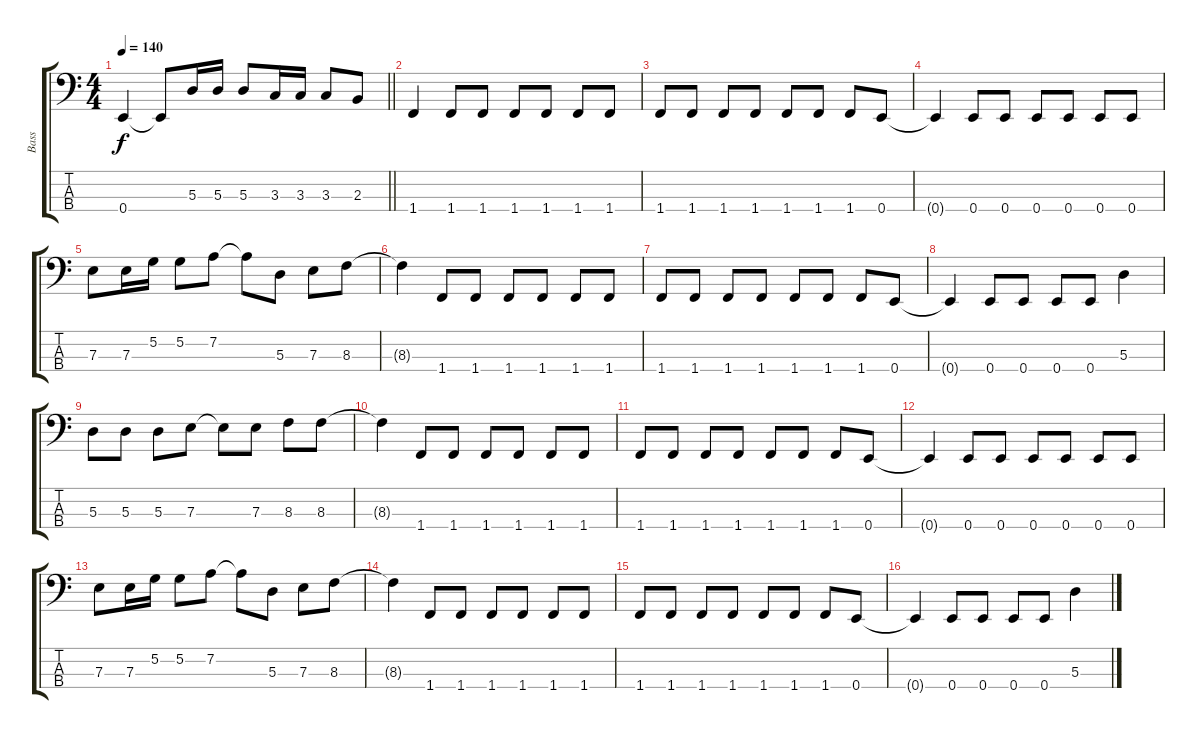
\track ("Bass" "Bass") {instrument electricbassfinger}
\staff {score tabs}
\tuning (G2 D2 A1 E1) {hide}
\ts (4 4)
\tempo 140
\clef f4
\barLineRight lightlight
\ks c
0.4.4{dy f} 0.4{t}.8 5.3.16 5.3.16 5.3.8 3.3.16 3.3.16 3.3.8 2.3.8 |
1.4.4 1.4.8 1.4.8 1.4.8 1.4.8 1.4.8 1.4.8 |
1.4.8 1.4.8 1.4.8 1.4.8 1.4.8 1.4.8 1.4.8 0.4.8 |
0.4{t}.4 0.4.8 0.4.8 0.4.8 0.4.8 0.4.8 0.4.8 |
7.3.8 7.3.16 5.2.16 5.2.8 7.2.8 7.2{t}.8 5.3.8 7.3.8 8.3.8 |
8.3{t}.4 1.4.8 1.4.8 1.4.8 1.4.8 1.4.8 1.4.8 |
1.4.8 1.4.8 1.4.8 1.4.8 1.4.8 1.4.8 1.4.8 0.4.8 |
0.4{t}.4 0.4.8 0.4.8 0.4.8 0.4.8 5.3.4 |
5.3.8 5.3.8 5.3.8 7.3.8 7.3{t}.8 7.3.8 8.3.8 8.3.8 |
8.3{t}.4 1.4.8 1.4.8 1.4.8 1.4.8 1.4.8 1.4.8 |
1.4.8 1.4.8 1.4.8 1.4.8 1.4.8 1.4.8 1.4.8 0.4.8 |
0.4{t}.4 0.4.8 0.4.8 0.4.8 0.4.8 0.4.8 0.4.8 |
7.3.8 7.3.16 5.2.16 5.2.8 7.2.8 7.2{t}.8 5.3.8 7.3.8 8.3.8 |
8.3{t}.4 1.4.8 1.4.8 1.4.8 1.4.8 1.4.8 1.4.8 |
1.4.8 1.4.8 1.4.8 1.4.8 1.4.8 1.4.8 1.4.8 0.4.8 |
0.4{t}.4 0.4.8 0.4.8 0.4.8 0.4.8 5.3.4
